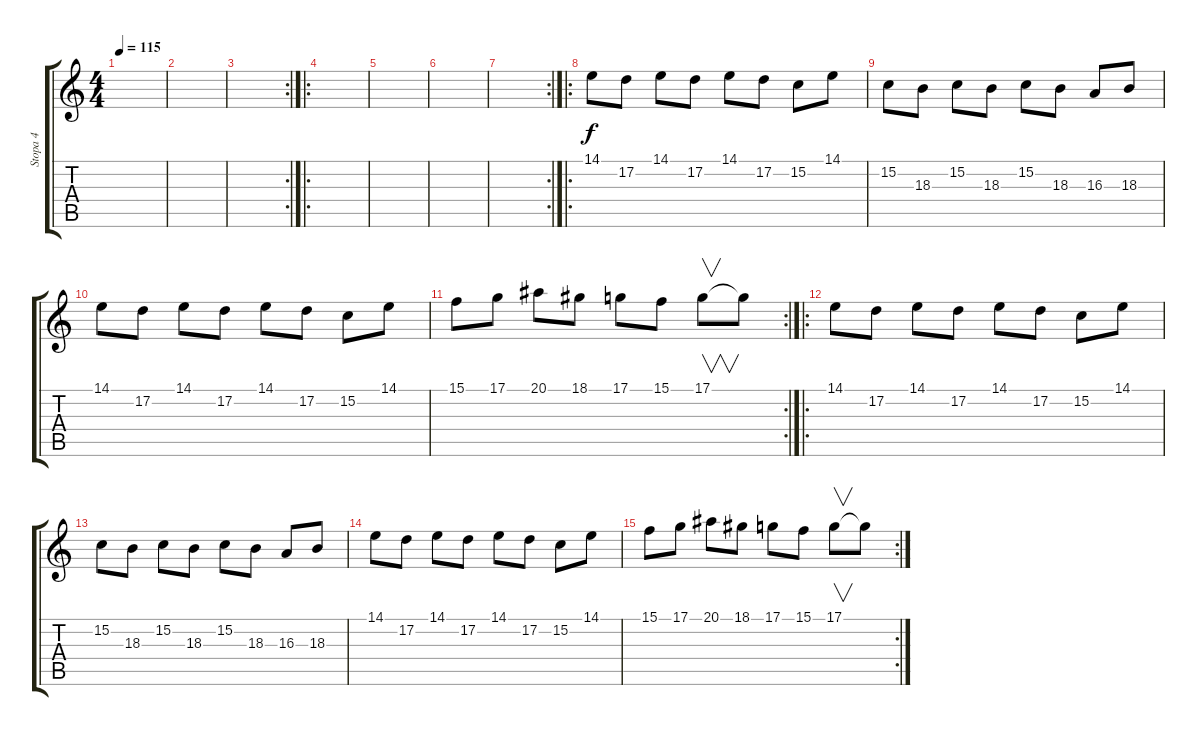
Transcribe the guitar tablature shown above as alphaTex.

\track ("Stopa 4" "Stopa 4") {instrument synthvoice}
\staff {score tabs}
\tuning (D4 A3 F3 C3 G2 C2) {hide}
\ts (4 4)
\tempo 115
\clef g2
\ks c
|
|
\rc 2
|
\ro
|
|
|
\rc 2
|
\ro
14.1.8 17.2.8 14.1.8 17.2.8 14.1.8 17.2.8 15.2.8 14.1.8 |
15.2.8 18.3.8 15.2.8 18.3.8 15.2.8 18.3.8 16.3.8 18.3.8 |
14.1.8 17.2.8 14.1.8 17.2.8 14.1.8 17.2.8 15.2.8 14.1.8 |
\rc 2
15.1.8 17.1.8 20.1.8 18.1.8 17.1.8 15.1.8 17.1.8{v} 17.1{t}.8 |
\ro
14.1.8 17.2.8 14.1.8 17.2.8 14.1.8 17.2.8 15.2.8 14.1.8 |
15.2.8 18.3.8 15.2.8 18.3.8 15.2.8 18.3.8 16.3.8 18.3.8 |
14.1.8 17.2.8 14.1.8 17.2.8 14.1.8 17.2.8 15.2.8 14.1.8 |
\rc 2
15.1.8 17.1.8 20.1.8 18.1.8 17.1.8 15.1.8 17.1.8{v} 17.1{t}.8
